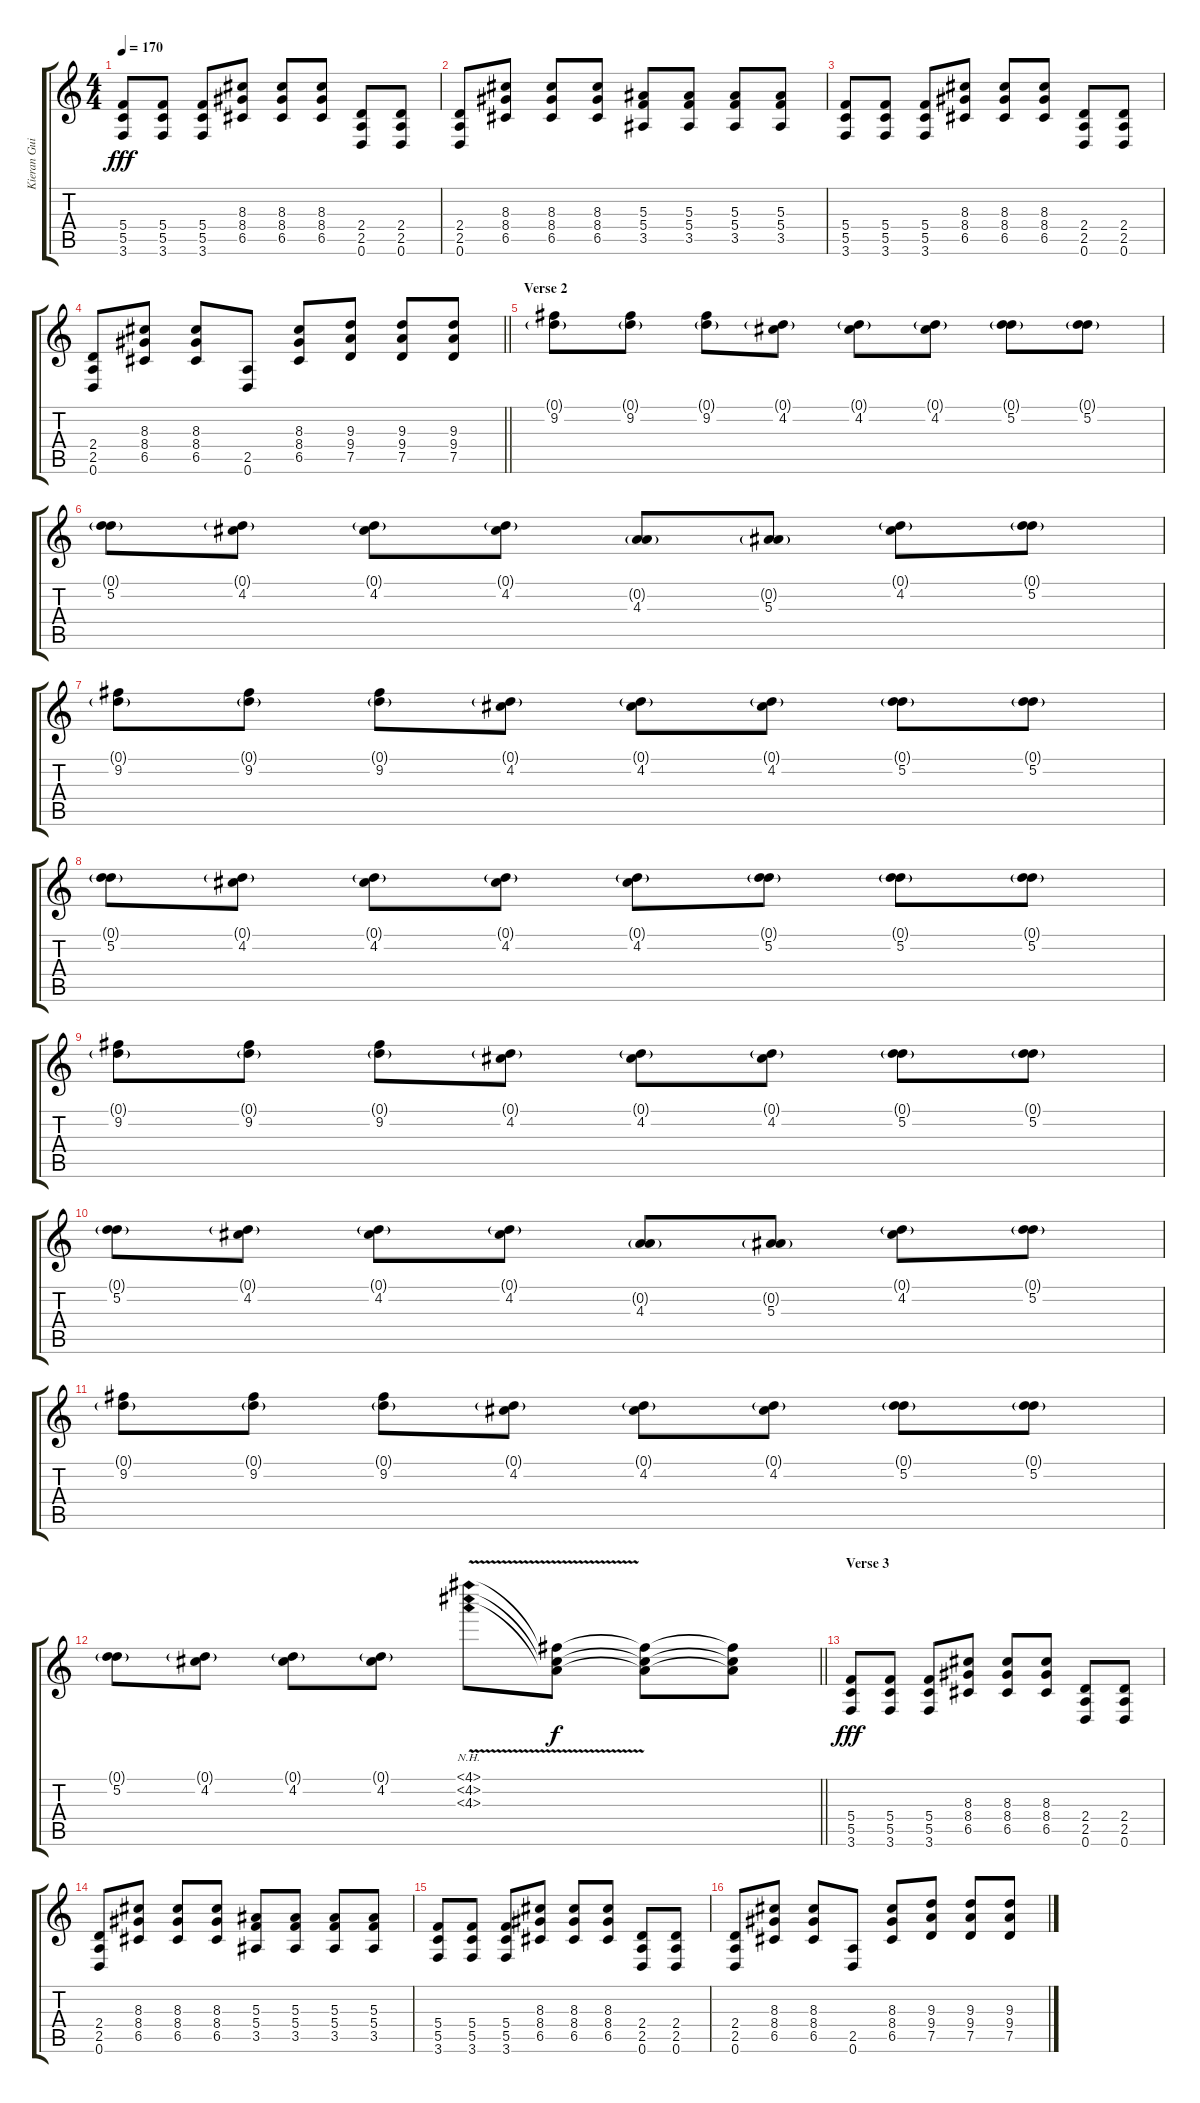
\track ("Kieran Guitar" "Kieran Gui") {instrument overdrivenguitar}
\staff {score tabs}
\tuning (D4 A3 F3 C3 G2 D2) {hide}
\ts (4 4)
\tempo 170
\clef g2
\ks c
(5.4 5.5 3.6).8{dy fff} (5.4 5.5 3.6).8 (5.4 5.5 3.6).8 (8.3 8.4 6.5).8 (8.3 8.4 6.5).8 (8.3 8.4 6.5).8 (2.4 2.5 0.6).8 (2.4 2.5 0.6).8 |
(2.4 2.5 0.6).8 (8.3 8.4 6.5).8 (8.3 8.4 6.5).8 (8.3 8.4 6.5).8 (5.3 5.4 3.5).8 (5.3 5.4 3.5).8 (5.3 5.4 3.5).8 (5.3 5.4 3.5).8 |
(5.4 5.5 3.6).8 (5.4 5.5 3.6).8 (5.4 5.5 3.6).8 (8.3 8.4 6.5).8 (8.3 8.4 6.5).8 (8.3 8.4 6.5).8 (2.4 2.5 0.6).8 (2.4 2.5 0.6).8 |
\barLineRight lightlight
(2.4 2.5 0.6).8 (8.3 8.4 6.5).8 (8.3 8.4 6.5).8 (2.5 0.6).8 (8.3 8.4 6.5).8 (9.3 9.4 7.5).8 (9.3 9.4 7.5).8 (9.3 9.4 7.5).8 |
\section ("" "Verse 2")
(0.1{g} 9.2).8 (0.1{g} 9.2).8 (0.1{g} 9.2).8 (0.1{g} 4.2).8 (0.1{g} 4.2).8 (0.1{g} 4.2).8 (0.1{g} 5.2).8 (0.1{g} 5.2).8 |
(0.1{g} 5.2).8 (0.1{g} 4.2).8 (0.1{g} 4.2).8 (0.1{g} 4.2).8 (0.2{g} 4.3).8 (0.2{g} 5.3).8 (0.1{g} 4.2).8 (0.1{g} 5.2).8 |
(0.1{g} 9.2).8 (0.1{g} 9.2).8 (0.1{g} 9.2).8 (0.1{g} 4.2).8 (0.1{g} 4.2).8 (0.1{g} 4.2).8 (0.1{g} 5.2).8 (0.1{g} 5.2).8 |
(0.1{g} 5.2).8 (0.1{g} 4.2).8 (0.1{g} 4.2).8 (0.1{g} 4.2).8 (0.1{g} 4.2).8 (0.1{g} 5.2).8 (0.1{g} 5.2).8 (0.1{g} 5.2).8 |
(0.1{g} 9.2).8 (0.1{g} 9.2).8 (0.1{g} 9.2).8 (0.1{g} 4.2).8 (0.1{g} 4.2).8 (0.1{g} 4.2).8 (0.1{g} 5.2).8 (0.1{g} 5.2).8 |
(0.1{g} 5.2).8 (0.1{g} 4.2).8 (0.1{g} 4.2).8 (0.1{g} 4.2).8 (0.2{g} 4.3).8 (0.2{g} 5.3).8 (0.1{g} 4.2).8 (0.1{g} 5.2).8 |
(0.1{g} 9.2).8 (0.1{g} 9.2).8 (0.1{g} 9.2).8 (0.1{g} 4.2).8 (0.1{g} 4.2).8 (0.1{g} 4.2).8 (0.1{g} 5.2).8 (0.1{g} 5.2).8 |
\barLineRight lightlight
(0.1{g} 5.2).8 (0.1{g} 4.2).8 (0.1{g} 4.2).8 (0.1{g} 4.2).8 (4.1{nh v} 4.2{nh} 4.3{nh}).8 (4.1{t} 4.2{t} 4.3{t}).8{dy f} (4.1{t} 4.2{t} 4.3{t}).8 (4.1{t} 4.2{t} 4.3{t}).8 |
\section ("" "Verse 3")
(5.4 5.5 3.6).8{dy fff} (5.4 5.5 3.6).8 (5.4 5.5 3.6).8 (8.3 8.4 6.5).8 (8.3 8.4 6.5).8 (8.3 8.4 6.5).8 (2.4 2.5 0.6).8 (2.4 2.5 0.6).8 |
(2.4 2.5 0.6).8 (8.3 8.4 6.5).8 (8.3 8.4 6.5).8 (8.3 8.4 6.5).8 (5.3 5.4 3.5).8 (5.3 5.4 3.5).8 (5.3 5.4 3.5).8 (5.3 5.4 3.5).8 |
(5.4 5.5 3.6).8 (5.4 5.5 3.6).8 (5.4 5.5 3.6).8 (8.3 8.4 6.5).8 (8.3 8.4 6.5).8 (8.3 8.4 6.5).8 (2.4 2.5 0.6).8 (2.4 2.5 0.6).8 |
(2.4 2.5 0.6).8 (8.3 8.4 6.5).8 (8.3 8.4 6.5).8 (2.5 0.6).8 (8.3 8.4 6.5).8 (9.3 9.4 7.5).8 (9.3 9.4 7.5).8 (9.3 9.4 7.5).8
